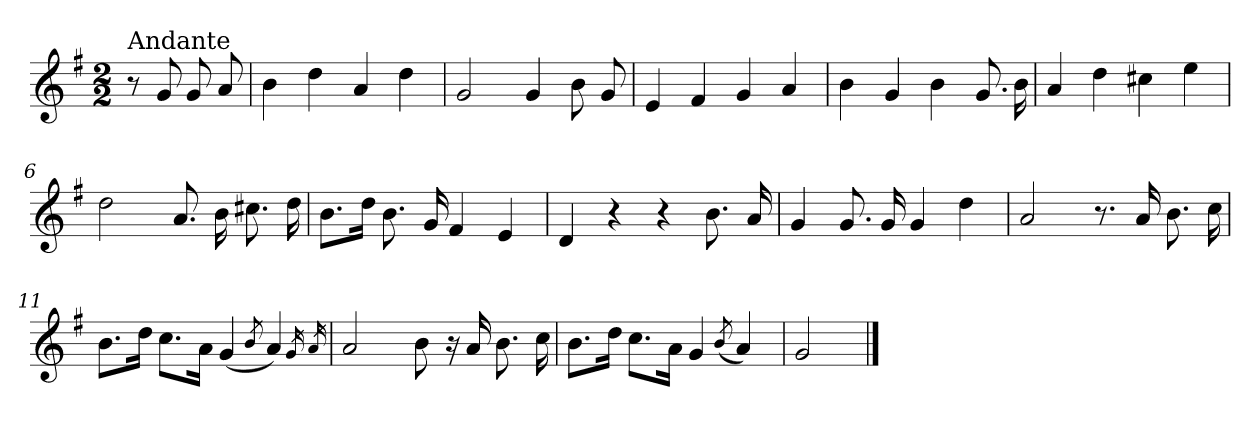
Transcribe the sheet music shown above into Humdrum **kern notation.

**kern
*part1
*staff1
*clefG2
*k[f#]
*G:
*M2/2
=
!LO:TX:a:t=Andante
8r
8g/
8g/
8a/
=1
4b\
4dd\
4a/
4dd\
=2
2g/
4g/
8b\
8g/
=3
4e/
4f#/
4g/
4a/
=4
4b\
4g/
4b\
8.g/
16b\
!!LO:LB:g=z
=5
4a/
4dd\
4cc#X\
4ee\
=6
2dd\
8.a/
16b\
8.cc#X\
16dd\
=7
8.b\L
16dd\Jk
8.b\
16g/
4f#/
4e/
=8
4d/
4r
4r
8.b\
16a/
=9
4g/
8.g/
16g/
4g/
4dd\
!!LO:LB:g=z
=10
2a/
8.r
16a/
8.b\
16cc\
=11
8.b\L
16dd\Jk
8.cc\L
16a\Jk
(<4g/
8qb/
4a/)
16qg/
16qa/
=12
2a/
8b\
16r
16a/
8.b\
16cc\
=13
8.b\L
16dd\Jk
8.cc\L
16a\Jk
4g/
(<8qb/
4a/)
=14
2g/
==
*-
